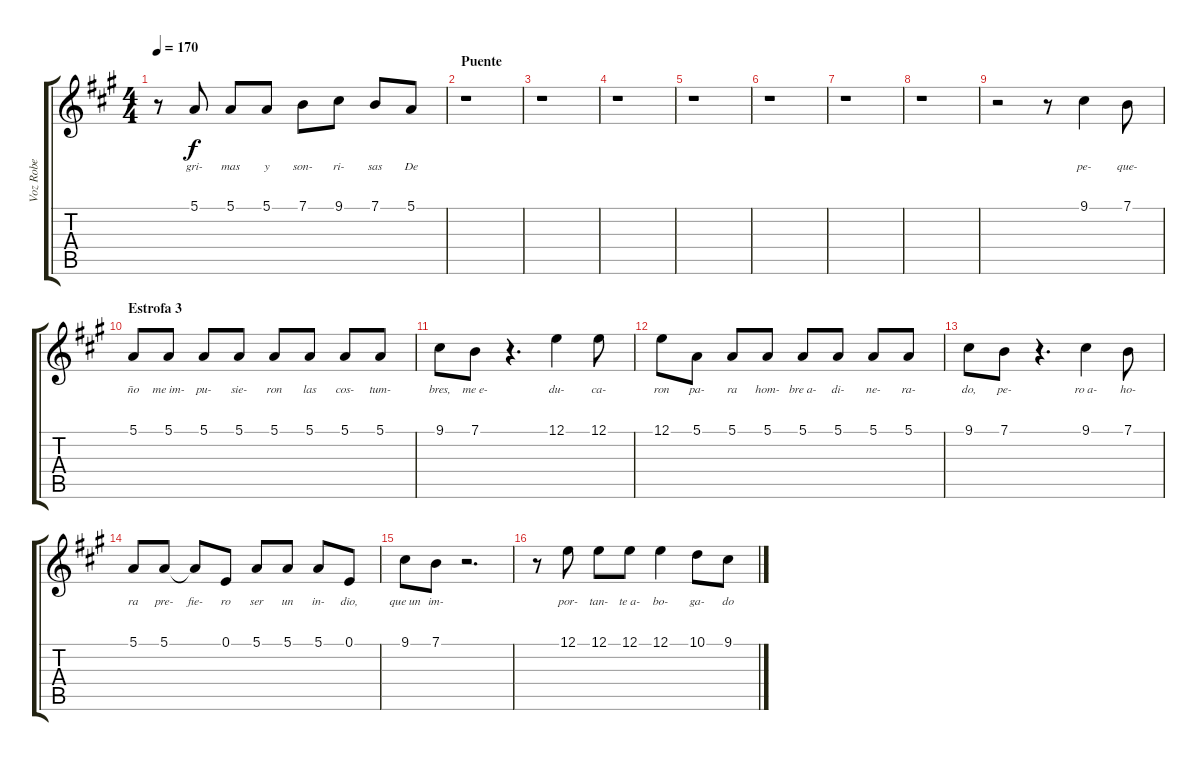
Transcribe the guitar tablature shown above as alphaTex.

\track ("Voz Robe" "Voz Robe") {instrument recorder}
\staff {score tabs}
\tuning (E4 B3 G3 D3 A2 E2) {hide}
\ts (4 4)
\tempo 170
\clef g2
\ks a
r.8{dy f} 5.1.8{lyrics (0 "gri-") lyrics (1 "") lyrics (2 "") lyrics (3 "") lyrics (4 "")} 5.1.8{lyrics (0 "mas") lyrics (1 "") lyrics (2 "") lyrics (3 "") lyrics (4 "")} 5.1.8{lyrics (0 "y") lyrics (1 "") lyrics (2 "") lyrics (3 "") lyrics (4 "")} 7.1.8{lyrics (0 "son-") lyrics (1 "") lyrics (2 "") lyrics (3 "") lyrics (4 "")} 9.1.8{lyrics (0 "ri-") lyrics (1 "") lyrics (2 "") lyrics (3 "") lyrics (4 "")} 7.1.8{lyrics (0 "sas") lyrics (1 "") lyrics (2 "") lyrics (3 "") lyrics (4 "")} 5.1.8{lyrics (0 "De") lyrics (1 "") lyrics (2 "") lyrics (3 "") lyrics (4 "")} |
\section ("" "Puente")
r.1 |
r.1 |
r.1 |
r.1 |
r.1 |
r.1 |
r.1 |
r.2 r.8 9.1.4{lyrics (0 "pe-") lyrics (1 "") lyrics (2 "") lyrics (3 "") lyrics (4 "")} 7.1.8{lyrics (0 "que-") lyrics (1 "") lyrics (2 "") lyrics (3 "") lyrics (4 "")} |
\section ("" "Estrofa 3")
5.1.8{lyrics (0 "ño") lyrics (1 "") lyrics (2 "") lyrics (3 "") lyrics (4 "")} 5.1.8{lyrics (0 "me im-") lyrics (1 "") lyrics (2 "") lyrics (3 "") lyrics (4 "")} 5.1.8{lyrics (0 "pu-") lyrics (1 "") lyrics (2 "") lyrics (3 "") lyrics (4 "")} 5.1.8{lyrics (0 "sie-") lyrics (1 "") lyrics (2 "") lyrics (3 "") lyrics (4 "")} 5.1.8{lyrics (0 "ron") lyrics (1 "") lyrics (2 "") lyrics (3 "") lyrics (4 "")} 5.1.8{lyrics (0 "las") lyrics (1 "") lyrics (2 "") lyrics (3 "") lyrics (4 "")} 5.1.8{lyrics (0 "cos-") lyrics (1 "") lyrics (2 "") lyrics (3 "") lyrics (4 "")} 5.1.8{lyrics (0 "tum-") lyrics (1 "") lyrics (2 "") lyrics (3 "") lyrics (4 "")} |
9.1.8{lyrics (0 "bres,") lyrics (1 "") lyrics (2 "") lyrics (3 "") lyrics (4 "")} 7.1.8{lyrics (0 "me e-") lyrics (1 "") lyrics (2 "") lyrics (3 "") lyrics (4 "")} r.4{d} 12.1.4{lyrics (0 "du-") lyrics (1 "") lyrics (2 "") lyrics (3 "") lyrics (4 "")} 12.1.8{lyrics (0 "ca-") lyrics (1 "") lyrics (2 "") lyrics (3 "") lyrics (4 "")} |
12.1.8{lyrics (0 "ron") lyrics (1 "") lyrics (2 "") lyrics (3 "") lyrics (4 "")} 5.1.8{lyrics (0 "pa-") lyrics (1 "") lyrics (2 "") lyrics (3 "") lyrics (4 "")} 5.1.8{lyrics (0 "ra") lyrics (1 "") lyrics (2 "") lyrics (3 "") lyrics (4 "")} 5.1.8{lyrics (0 "hom-") lyrics (1 "") lyrics (2 "") lyrics (3 "") lyrics (4 "")} 5.1.8{lyrics (0 "bre a-") lyrics (1 "") lyrics (2 "") lyrics (3 "") lyrics (4 "")} 5.1.8{lyrics (0 "di-") lyrics (1 "") lyrics (2 "") lyrics (3 "") lyrics (4 "")} 5.1.8{lyrics (0 "ne-") lyrics (1 "") lyrics (2 "") lyrics (3 "") lyrics (4 "")} 5.1.8{lyrics (0 "ra-") lyrics (1 "") lyrics (2 "") lyrics (3 "") lyrics (4 "")} |
9.1.8{lyrics (0 "do,") lyrics (1 "") lyrics (2 "") lyrics (3 "") lyrics (4 "")} 7.1.8{lyrics (0 "pe-") lyrics (1 "") lyrics (2 "") lyrics (3 "") lyrics (4 "")} r.4{d} 9.1.4{lyrics (0 "ro a-") lyrics (1 "") lyrics (2 "") lyrics (3 "") lyrics (4 "")} 7.1.8{lyrics (0 "ho-") lyrics (1 "") lyrics (2 "") lyrics (3 "") lyrics (4 "")} |
5.1.8{lyrics (0 "ra") lyrics (1 "") lyrics (2 "") lyrics (3 "") lyrics (4 "")} 5.1.8{lyrics (0 "pre-") lyrics (1 "") lyrics (2 "") lyrics (3 "") lyrics (4 "")} 5.1{t}.8{lyrics (0 "fie-") lyrics (1 "") lyrics (2 "") lyrics (3 "") lyrics (4 "")} 0.1.8{lyrics (0 "ro") lyrics (1 "") lyrics (2 "") lyrics (3 "") lyrics (4 "")} 5.1.8{lyrics (0 "ser") lyrics (1 "") lyrics (2 "") lyrics (3 "") lyrics (4 "")} 5.1.8{lyrics (0 "un") lyrics (1 "") lyrics (2 "") lyrics (3 "") lyrics (4 "")} 5.1.8{lyrics (0 "in-") lyrics (1 "") lyrics (2 "") lyrics (3 "") lyrics (4 "")} 0.1.8{lyrics (0 "dio,") lyrics (1 "") lyrics (2 "") lyrics (3 "") lyrics (4 "")} |
9.1.8{lyrics (0 "que un") lyrics (1 "") lyrics (2 "") lyrics (3 "") lyrics (4 "")} 7.1.8{lyrics (0 "im-") lyrics (1 "") lyrics (2 "") lyrics (3 "") lyrics (4 "")} r.2{d} |
r.8 12.1.8{lyrics (0 "por-") lyrics (1 "") lyrics (2 "") lyrics (3 "") lyrics (4 "")} 12.1.8{lyrics (0 "tan-") lyrics (1 "") lyrics (2 "") lyrics (3 "") lyrics (4 "")} 12.1.8{lyrics (0 "te a-") lyrics (1 "") lyrics (2 "") lyrics (3 "") lyrics (4 "")} 12.1.4{lyrics (0 "bo-") lyrics (1 "") lyrics (2 "") lyrics (3 "") lyrics (4 "")} 10.1.8{lyrics (0 "ga-") lyrics (1 "") lyrics (2 "") lyrics (3 "") lyrics (4 "")} 9.1.8{lyrics (0 "do") lyrics (1 "") lyrics (2 "") lyrics (3 "") lyrics (4 "")}
